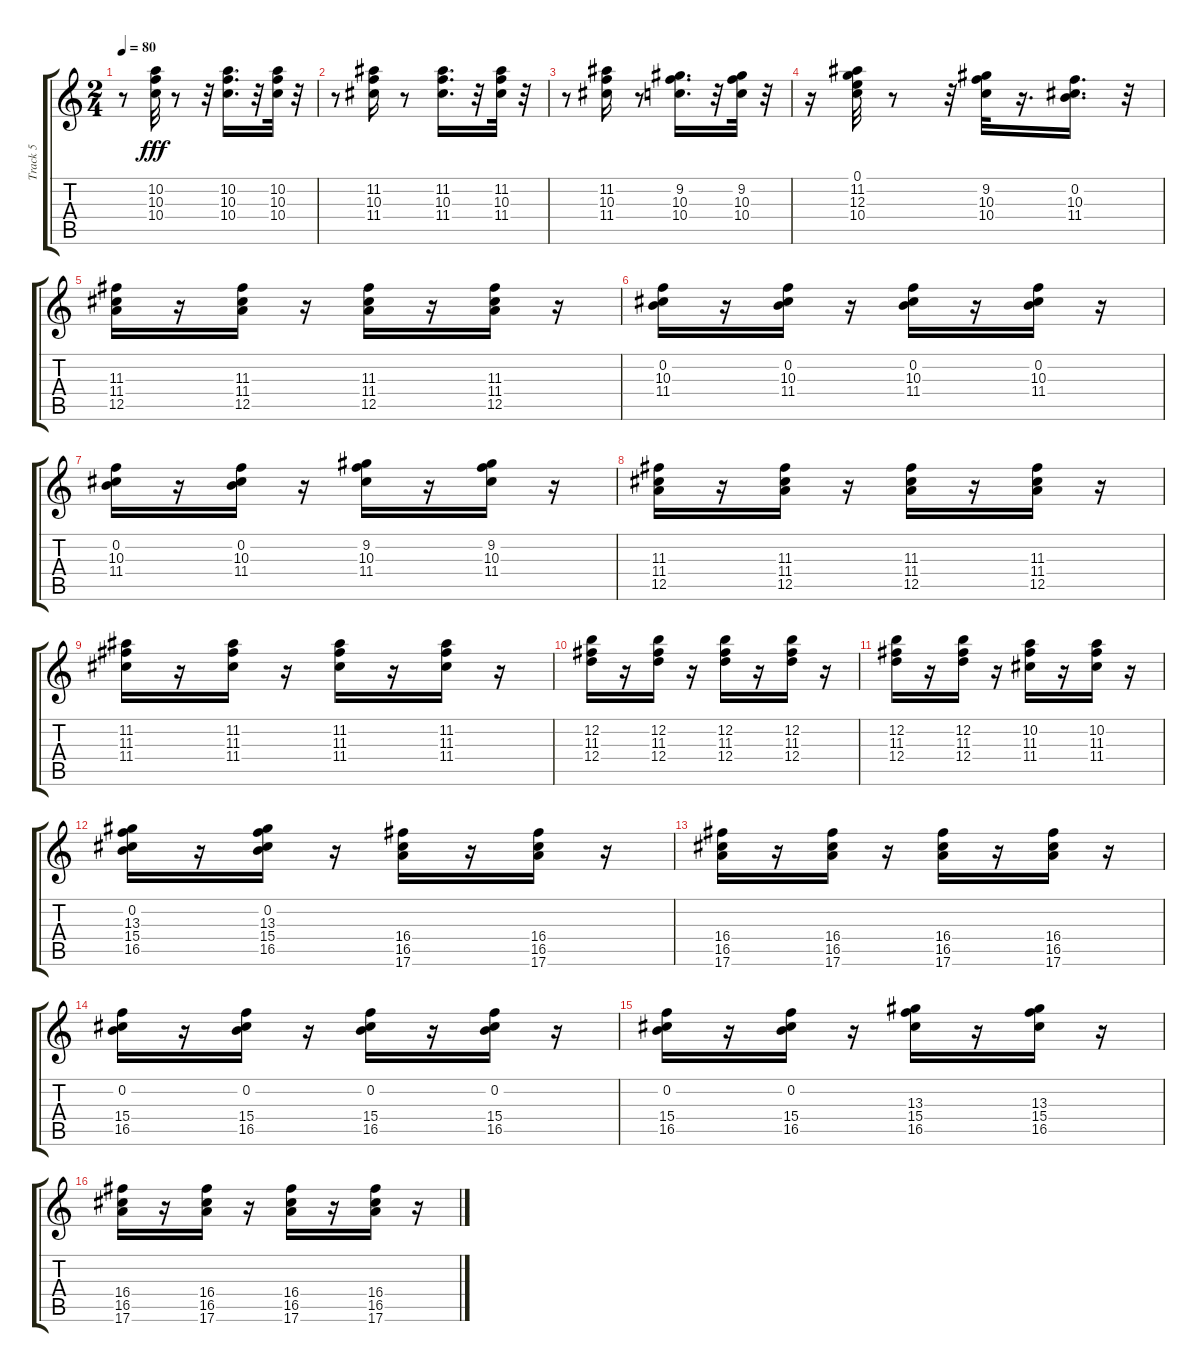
\track ("Track 5" "Track 5") {instrument acousticguitarnylon}
\staff {score tabs}
\tuning (E4 B3 G3 D3 A2 E2) {hide}
\ts (2 4)
\tempo 80
\clef g2
\ks c
r.8{dy fff} (10.2 10.3 10.4).32 r.8 r.32 (10.2 10.3 10.4).16{d} r.32 (10.2 10.3 10.4).32 r.32 |
r.8 (11.2 10.3 11.4).16 r.8 (11.2 10.3 11.4).16{d} r.32 (11.2 10.3 11.4).32 r.32 |
r.8 (11.2 10.3 11.4).16 r.8 (9.2 10.3 10.4).16{d} r.32 (9.2 10.3 10.4).32 r.32 |
r.16 (0.1 11.2 12.3 10.4).32 r.8 r.32 (9.2 10.3 10.4).32 r.16{d} (0.2 10.3 11.4).16{d} r.32 |
(11.3 11.4 12.5).16 r.16 (11.3 11.4 12.5).16 r.16 (11.3 11.4 12.5).16 r.16 (11.3 11.4 12.5).16 r.16 |
(0.2 10.3 11.4).16 r.16 (0.2 10.3 11.4).16 r.16 (0.2 10.3 11.4).16 r.16 (0.2 10.3 11.4).16 r.16 |
(0.2 10.3 11.4).16 r.16 (0.2 10.3 11.4).16 r.16 (9.2 10.3 11.4).16 r.16 (9.2 10.3 11.4).16 r.16 |
(11.3 11.4 12.5).16 r.16 (11.3 11.4 12.5).16 r.16 (11.3 11.4 12.5).16 r.16 (11.3 11.4 12.5).16 r.16 |
(11.2 11.3 11.4).16 r.16 (11.2 11.3 11.4).16 r.16 (11.2 11.3 11.4).16 r.16 (11.2 11.3 11.4).16 r.16 |
(12.2 11.3 12.4).16 r.16 (12.2 11.3 12.4).16 r.16 (12.2 11.3 12.4).16 r.16 (12.2 11.3 12.4).16 r.16 |
(12.2 11.3 12.4).16 r.16 (12.2 11.3 12.4).16 r.16 (10.2 11.3 11.4).16 r.16 (10.2 11.3 11.4).16 r.16 |
(0.2 13.3 15.4 16.5).16 r.16 (0.2 13.3 15.4 16.5).16 r.16 (16.4 16.5 17.6).16 r.16 (16.4 16.5 17.6).16 r.16 |
(16.4 16.5 17.6).16 r.16 (16.4 16.5 17.6).16 r.16 (16.4 16.5 17.6).16 r.16 (16.4 16.5 17.6).16 r.16 |
(0.2 15.4 16.5).16 r.16 (0.2 15.4 16.5).16 r.16 (0.2 15.4 16.5).16 r.16 (0.2 15.4 16.5).16 r.16 |
(0.2 15.4 16.5).16 r.16 (0.2 15.4 16.5).16 r.16 (13.3 15.4 16.5).16 r.16 (13.3 15.4 16.5).16 r.16 |
(16.4 16.5 17.6).16 r.16 (16.4 16.5 17.6).16 r.16 (16.4 16.5 17.6).16 r.16 (16.4 16.5 17.6).16 r.16
